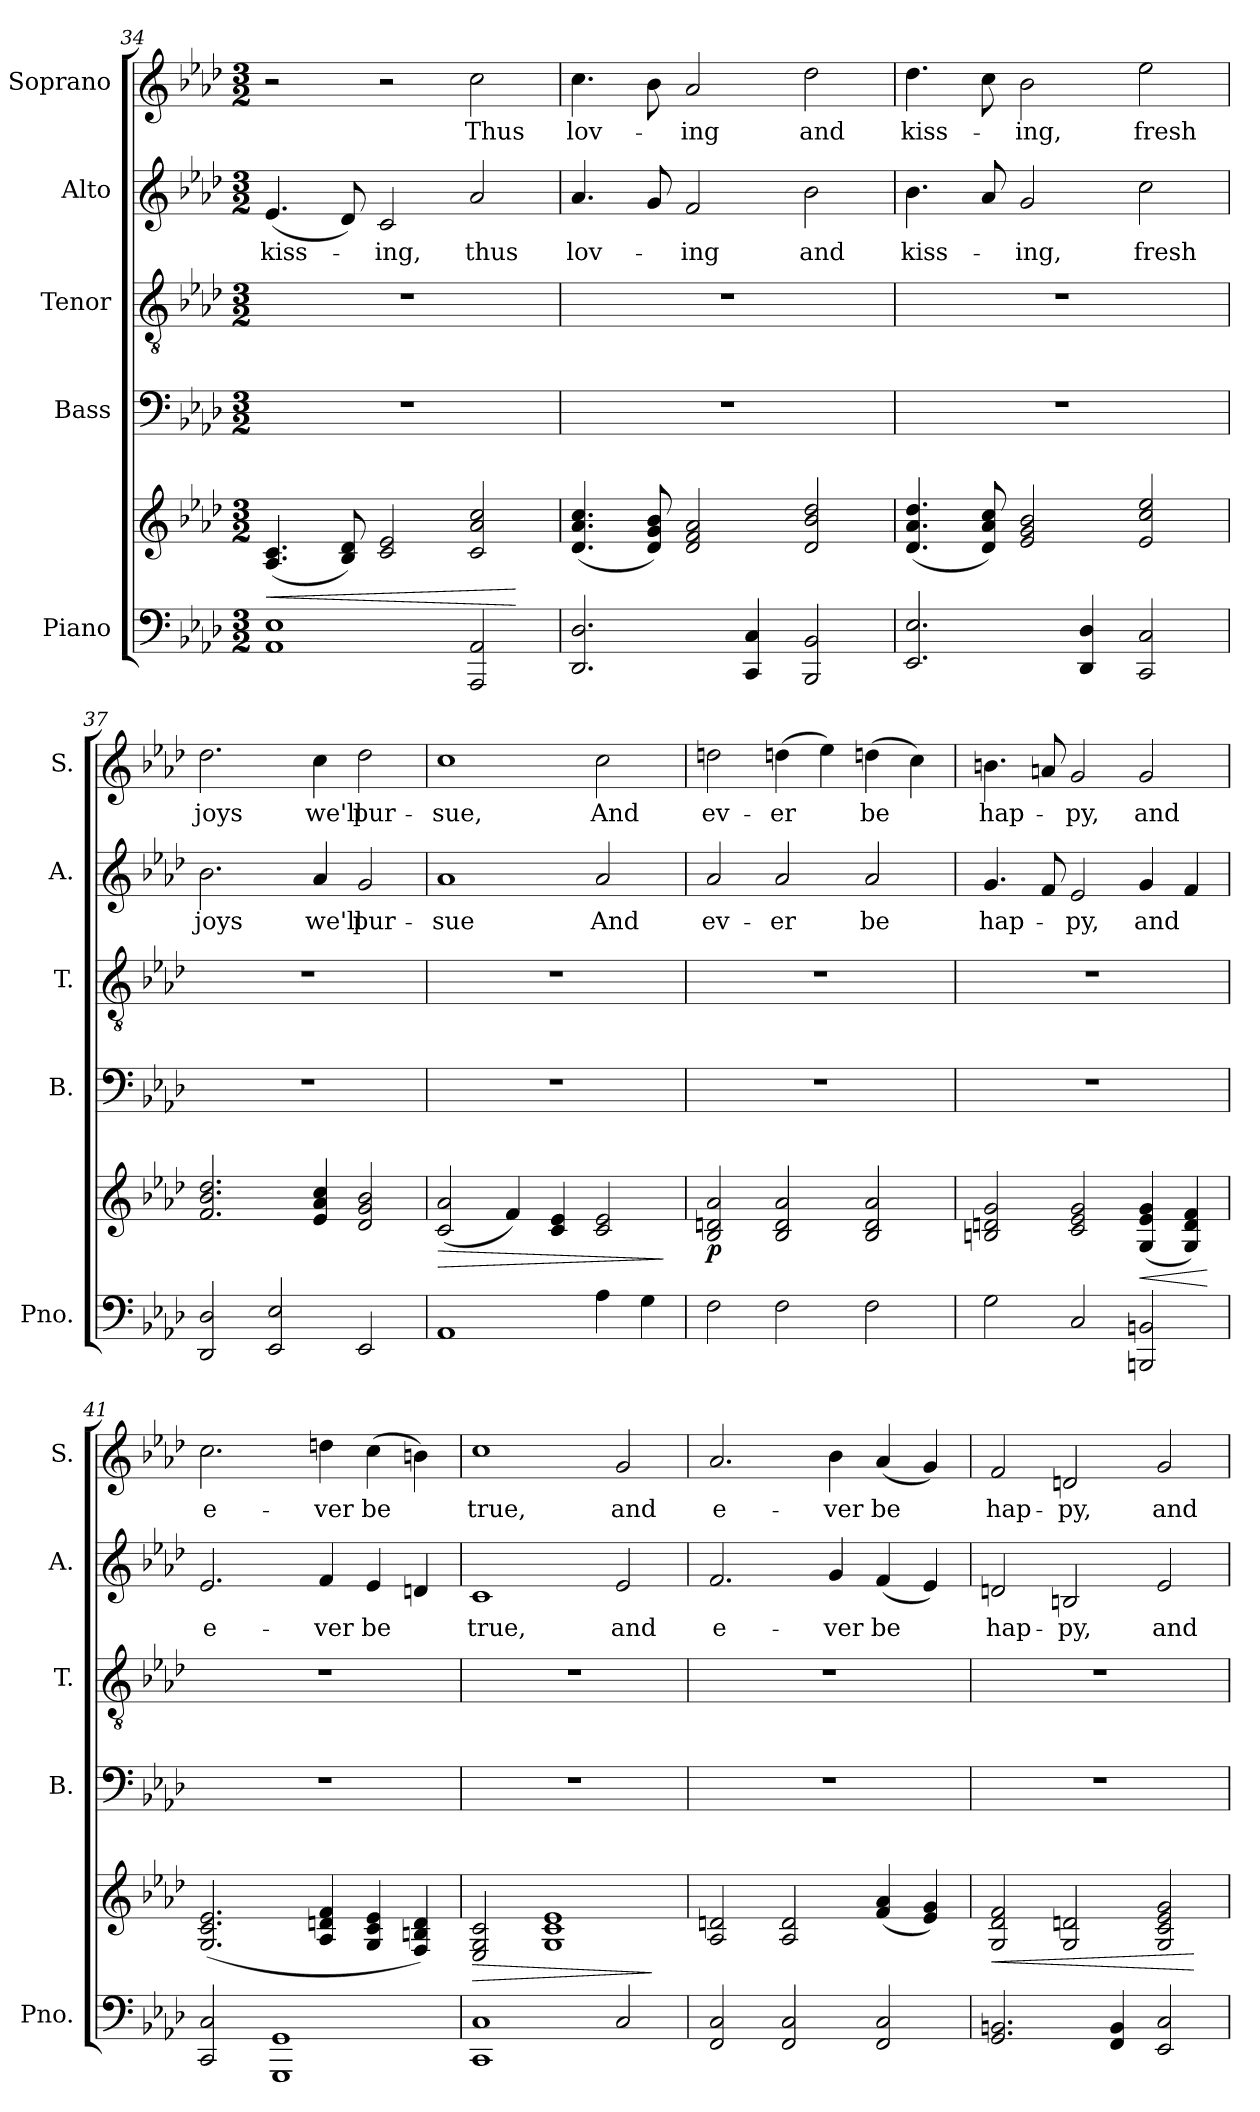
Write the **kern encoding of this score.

**kern	**kern	**dynam	**kern	**kern	**kern	**text	**kern	**text
*part5	*part5	*part5	*part4	*part3	*part2	*part2	*part1	*part1
*staff6	*staff5	*staff5/6	*staff4	*staff3	*staff2	*staff2	*staff1	*staff1
*I"Piano	*	*	*I"Bass	*I"Tenor	*I"Alto	*	*I"Soprano	*
*I'Pno.	*	*	*I'B.	*I'T.	*I'A.	*	*I'S.	*
*clefF4	*clefG2	*	*clefF4	*clefGv2	*clefG2	*	*clefG2	*
*k[b-e-a-d-]	*k[b-e-a-d-]	*	*k[b-e-a-d-]	*k[b-e-a-d-]	*k[b-e-a-d-]	*	*k[b-e-a-d-]	*
*M3/2	*M3/2	*	*M3/2	*M3/2	*M3/2	*	*M3/2	*
=34	=34	=34	=34	=34	=34	=34	=34	=34
!	!	!LO:HP:b	!	!	!	!LO:LY:b	!	!
1AA- 1E-	(<4.A-/ 4.c/	<	1.r	1.r	(<4.e-/	kiss-	2r	.
.	8B-/ 8d-/)	.	.	.	8d-/)	.	.	.
!	!	!	!	!	!	!LO:LY:b	!	!
.	2c/ 2e-/	.	.	.	2c/	-ing,	2r	.
!	!	!	!	!	!	!LO:LY:b	!	!LO:LY:b
2AAA-/ 2AA-/	2c/ 2a-/ 2cc/	.	.	.	2a-/	thus	2cc\	Thus
.	.	[	.	.	.	.	.	.
=35	=35	=35	=35	=35	=35	=35	=35	=35
!	!	!	!	!	!	!LO:LY:b	!	!LO:LY:b
2.DD-/ 2.D-/	(<4.d-/ 4.a-/ 4.cc/	.	1.r	1.r	4.a-/	lov-	4.cc\	lov-
.	8d-/ 8g/ 8b-/)	.	.	.	8g/	.	8b-\	.
!	!	!	!	!	!	!LO:LY:b	!	!LO:LY:b
.	2d-/ 2f/ 2a-/	.	.	.	2f/	-ing	2a-/	-ing
4CC/ 4C/	.	.	.	.	.	.	.	.
!	!	!	!	!	!	!LO:LY:b	!	!LO:LY:b
2BBB-/ 2BB-/	2d-/ 2b-/ 2dd-/	.	.	.	2b-\	and	2dd-\	and
=36	=36	=36	=36	=36	=36	=36	=36	=36
!	!	!	!	!	!	!LO:LY:b	!	!LO:LY:b
2.EE-/ 2.E-/	(<4.d-/ 4.a-/ 4.dd-/	.	1.r	1.r	4.b-\	kiss-	4.dd-\	kiss-
.	8d-/ 8a-/ 8cc/)	.	.	.	8a-/	.	8cc\	.
!	!	!	!	!	!	!LO:LY:b	!	!LO:LY:b
.	2e-/ 2g/ 2b-/	.	.	.	2g/	-ing,	2b-\	-ing,
4DD-/ 4D-/	.	.	.	.	.	.	.	.
!	!	!	!	!	!	!LO:LY:b	!	!LO:LY:b
2CC/ 2C/	2e-/ 2cc/ 2ee-/	.	.	.	2cc\	fresh	2ee-\	fresh
!!LO:LB:g=z
=37	=37	=37	=37	=37	=37	=37	=37	=37
!	!	!	!	!	!	!LO:LY:b	!	!LO:LY:b
2DD-/ 2D-/	2.f/ 2.b-/ 2.dd-/	.	1.r	1.r	2.b-\	joys	2.dd-\	joys
2EE-/ 2E-/	.	.	.	.	.	.	.	.
!	!	!	!	!	!	!LO:LY:b	!	!LO:LY:b
.	4e-/ 4a-/ 4cc/	.	.	.	4a-/	we'll	4cc\	we'll
!	!	!	!	!	!	!LO:LY:b	!	!LO:LY:b
2EE-/	2d-/ 2g/ 2b-/	.	.	.	2g/	pur-	2dd-\	pur-
=38	=38	=38	=38	=38	=38	=38	=38	=38
!	!	!LO:HP:b	!	!	!	!LO:LY:b	!	!LO:LY:b
1AA-	(<2c/ 2a-/	>	1.r	1.r	1a-	-sue	1cc	-sue,
.	4f/)	.	.	.	.	.	.	.
.	4c/ 4e-/	.	.	.	.	.	.	.
!	!	!	!	!	!	!LO:LY:b	!	!LO:LY:b
4A-\	2c/ 2e-/	.	.	.	2a-/	And	2cc\	And
4G\	.	.	.	.	.	.	.	.
.	.	]	.	.	.	.	.	.
=39	=39	=39	=39	=39	=39	=39	=39	=39
!	!	!LO:DY:b	!	!	!	!LO:LY:b	!	!LO:LY:b
2F\	2B-/ 2dn/ 2a-/	p	1.r	1.r	2a-/	ev-	2ddn\	ev-
!	!	!	!	!	!	!LO:LY:b	!	!LO:LY:b
2F\	2B-/ 2d/ 2a-/	.	.	.	2a-/	-er	(>4ddn\	-er
.	.	.	.	.	.	.	4ee-\)	.
!	!	!	!	!	!	!LO:LY:b	!	!LO:LY:b
2F\	2B-/ 2d/ 2a-/	.	.	.	2a-/	be	(>4ddn\	be
.	.	.	.	.	.	.	4cc\)	.
=40	=40	=40	=40	=40	=40	=40	=40	=40
!	!	!	!	!	!	!LO:LY:b	!	!LO:LY:b
2G\	2Bn/ 2dn/ 2g/	.	1.r	1.r	4.g/	hap-	4.bn\	hap-
.	.	.	.	.	8f/	.	8an/	.
!	!	!	!	!	!	!LO:LY:b	!	!LO:LY:b
2C/	2c/ 2e-/ 2g/	.	.	.	2e-/	-py,	2g/	-py,
!	!	!LO:HP:b	!	!	!	!LO:LY:b	!	!LO:LY:b
2BBBn/ 2BBn/	(<4G/ 4e-/ 4g/	<	.	.	4g/	and	2g/	and
.	4G/ 4d/ 4f/)	.	.	.	4f/	.	.	.
.	.	[	.	.	.	.	.	.
=41	=41	=41	=41	=41	=41	=41	=41	=41
!	!	!	!	!	!	!LO:LY:b	!	!LO:LY:b
2CC/ 2C/	(<2.G/ 2.c/ 2.e-/	.	1.r	1.r	2.e-/	e-	2.cc\	e-
1GGG 1GG	.	.	.	.	.	.	.	.
!	!	!	!	!	!	!LO:LY:b	!	!LO:LY:b
.	4A-/ 4dn/ 4f/	.	.	.	4f/	-ver	4ddn\	-ver
!	!	!	!	!	!	!LO:LY:b	!	!LO:LY:b
.	4G/ 4c/ 4e-/	.	.	.	4e-/	be	(>4cc\	be
.	4F/ 4Bn/ 4d/)	.	.	.	4dn/	.	4bn\)	.
!!LO:LB:g=z
=42	=42	=42	=42	=42	=42	=42	=42	=42
!	!	!LO:HP:b	!	!	!	!LO:LY:b	!	!LO:LY:b
1CC 1C	2E-/ 2G/ 2c/	>	1.r	1.r	1c	true,	1cc	true,
.	1G 1c 1e-	.	.	.	.	.	.	.
!	!	!	!	!	!	!LO:LY:b	!	!LO:LY:b
2C/	.	.	.	.	2e-/	and	2g/	and
.	.	]	.	.	.	.	.	.
=43	=43	=43	=43	=43	=43	=43	=43	=43
!	!	!	!	!	!	!LO:LY:b	!	!LO:LY:b
2FF/ 2C/	2A-/ 2dn/	.	1.r	1.r	2.f/	e-	2.a-/	e-
2FF/ 2C/	2A-/ 2d/	.	.	.	.	.	.	.
!	!	!	!	!	!	!LO:LY:b	!	!LO:LY:b
.	.	.	.	.	4g/	-ver	4b-\	-ver
!	!	!	!	!	!	!LO:LY:b	!	!LO:LY:b
2FF/ 2C/	(<4f/ 4a-/	.	.	.	(<4f/	be	(<4a-/	be
.	4e-/ 4g/)	.	.	.	4e-/)	.	4g/)	.
=44	=44	=44	=44	=44	=44	=44	=44	=44
!	!	!LO:HP:b	!	!	!	!LO:LY:b	!	!LO:LY:b
2.GG/ 2.BBn/	2G/ 2d-/ 2f/	<	1.r	1.r	2dn/	hap-	2f/	hap-
!	!	!	!	!	!	!LO:LY:b	!	!LO:LY:b
.	2G/ 2dn/	.	.	.	2Bn/	-py,	2dn/	-py,
4FF/ 4BB/	.	.	.	.	.	.	.	.
!	!	!	!	!	!	!LO:LY:b	!	!LO:LY:b
2EE-/ 2C/	2G/ 2c/ 2e-/ 2g/	.	.	.	2e-/	and	2g/	and
.	.	[	.	.	.	.	.	.
=	=	=	=	=	=	=	=	=
*-	*-	*-	*-	*-	*-	*-	*-	*-
